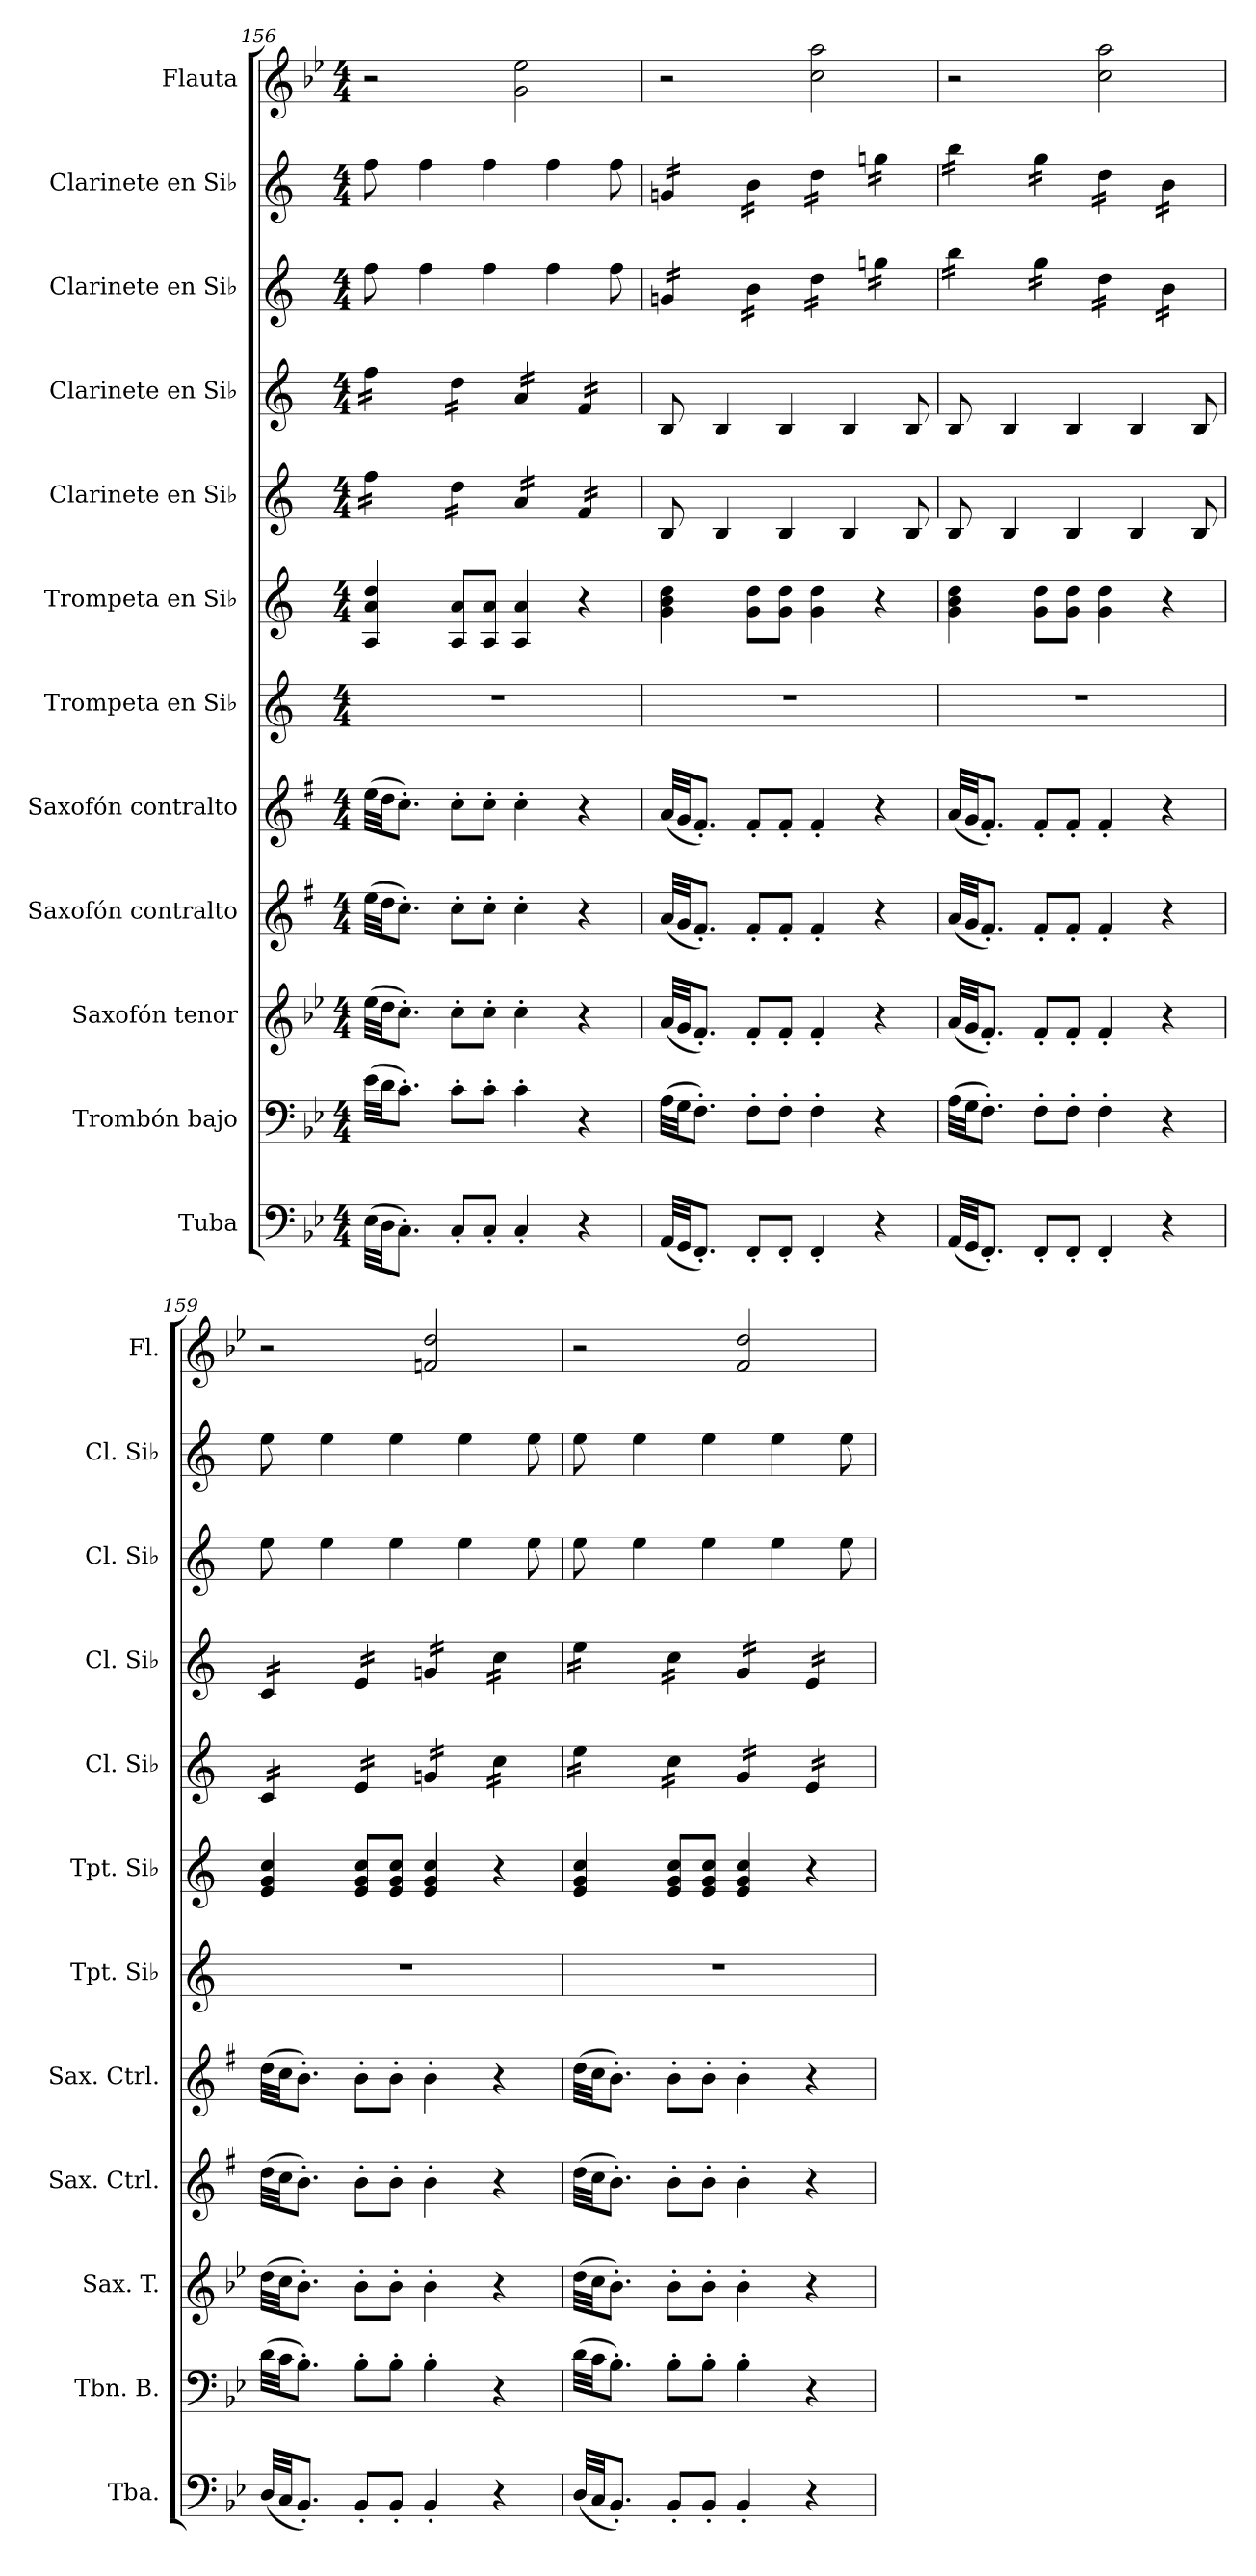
**kern	**kern	**kern	**kern	**kern	**kern	**kern	**kern	**kern	**kern	**kern	**kern
*part12	*part11	*part10	*part9	*part8	*part7	*part6	*part5	*part4	*part3	*part2	*part1
*staff12	*staff11	*staff10	*staff9	*staff8	*staff7	*staff6	*staff5	*staff4	*staff3	*staff2	*staff1
*I"Tuba	*I"Trombón bajo	*I"Saxofón tenor	*I"Saxofón contralto	*I"Saxofón contralto	*I"Trompeta en Si♭	*I"Trompeta en Si♭	*I"Clarinete en Si♭	*I"Clarinete en Si♭	*I"Clarinete en Si♭	*I"Clarinete en Si♭	*I"Flauta
*I'Tba.	*I'Tbn. B.	*I'Sax. T.	*I'Sax. Ctrl.	*I'Sax. Ctrl.	*I'Tpt. Si♭	*I'Tpt. Si♭	*I'Cl. Si♭	*I'Cl. Si♭	*I'Cl. Si♭	*I'Cl. Si♭	*I'Fl.
!!LO:PB:g=z
*clefF4	*clefF4	*clefG2	*clefG2	*clefG2	*clefG2	*clefG2	*clefG2	*clefG2	*clefG2	*clefG2	*clefG2
*	*	*ITrd8c14	*ITrd5c9	*ITrd5c9	*ITrd1c2	*ITrd1c2	*ITrd1c2	*ITrd1c2	*ITrd1c2	*ITrd1c2	*
*k[b-e-]	*k[b-e-]	*k[b-e-]	*k[b-e-]	*k[b-e-]	*k[b-e-]	*k[b-e-]	*k[b-e-]	*k[b-e-]	*k[b-e-]	*k[b-e-]	*k[b-e-]
*M4/4	*M4/4	*M4/4	*M4/4	*M4/4	*M4/4	*M4/4	*M4/4	*M4/4	*M4/4	*M4/4	*M4/4
=156	=156	=156	=156	=156	=156	=156	=156	=156	=156	=156	=156
*	*	*	*	*	*	*	*tremolo	*	*	*	*
*	*	*	*	*	*	*	*	*tremolo	*	*	*
(>32E-\LLL	(>32e-\LLL	(>32e-\LLL	(>32g\LLL	(>32g\LLL	1r	4G/ 4g/ 4cc/	16ee-\LL	16ee-\LL	8ee-\	8ee-\	2r
32D\JJ	32d\JJ	32d\JJ	32f\JJ	32f\JJ	.	.	.	.	.	.	.
8.C'\J)	8.c'\J)	8.c'\J)	8.e-'\J)	8.e-'\J)	.	.	16ee-\	16ee-\	.	.	.
.	.	.	.	.	.	.	16ee-\	16ee-\	4ee-\	4ee-\	.
.	.	.	.	.	.	.	16ee-\JJ	16ee-\JJ	.	.	.
8C'/L	8c'\L	8c'\L	8e-'\L	8e-'\L	.	8G/ 8g/L	16cc\LL	16cc\LL	.	.	.
.	.	.	.	.	.	.	16cc\	16cc\	.	.	.
8C'/J	8c'\J	8c'\J	8e-'\J	8e-'\J	.	8G/ 8g/J	16cc\	16cc\	4ee-\	4ee-\	.
.	.	.	.	.	.	.	16cc\JJ	16cc\JJ	.	.	.
4C'/	4c'\	4c'\	4e-'\	4e-'\	.	4G/ 4g/	16g/LL	16g/LL	.	.	2g\ 2ee-\
.	.	.	.	.	.	.	16g/	16g/	.	.	.
.	.	.	.	.	.	.	16g/	16g/	4ee-\	4ee-\	.
.	.	.	.	.	.	.	16g/JJ	16g/JJ	.	.	.
4r	4r	4r	4r	4r	.	4r	16e-/LL	16e-/LL	.	.	.
.	.	.	.	.	.	.	16e-/	16e-/	.	.	.
.	.	.	.	.	.	.	16e-/	16e-/	8ee-\	8ee-\	.
.	.	.	.	.	.	.	16e-/JJ	16e-/JJ	.	.	.
*	*	*	*	*	*	*	*	*Xtremolo	*	*	*
*	*	*	*	*	*	*	*Xtremolo	*	*	*	*
=157	=157	=157	=157	=157	=157	=157	=157	=157	=157	=157	=157
*	*	*	*	*	*	*	*	*	*tremolo	*	*
*	*	*	*	*	*	*	*	*	*	*tremolo	*
(<32AA/LLL	(>32A\LLL	(<32A/LLL	(<32c/LLL	(<32c/LLL	1r	4f\ 4a\ 4cc\	8A/	8A/	16fn/LL	16fn/LL	2r
32GG/JJ	32G\JJ	32G/JJ	32B-/JJ	32B-/JJ	.	.	.	.	.	.	.
8.FF'/J)	8.F'\J)	8.F'/J)	8.A'/J)	8.A'/J)	.	.	.	.	16fn/	16fn/	.
.	.	.	.	.	.	.	4A/	4A/	16fn/	16fn/	.
.	.	.	.	.	.	.	.	.	16fn/JJ	16fn/JJ	.
8FF'/L	8F'\L	8F'/L	8A'/L	8A'/L	.	8f\ 8cc\L	.	.	16a\LL	16a\LL	.
.	.	.	.	.	.	.	.	.	16a\	16a\	.
8FF'/J	8F'\J	8F'/J	8A'/J	8A'/J	.	8f\ 8cc\J	4A/	4A/	16a\	16a\	.
.	.	.	.	.	.	.	.	.	16a\JJ	16a\JJ	.
4FF'/	4F'\	4F'/	4A'/	4A'/	.	4f\ 4cc\	.	.	16cc\LL	16cc\LL	2cc\ 2aa\
.	.	.	.	.	.	.	.	.	16cc\	16cc\	.
.	.	.	.	.	.	.	4A/	4A/	16cc\	16cc\	.
.	.	.	.	.	.	.	.	.	16cc\JJ	16cc\JJ	.
4r	4r	4r	4r	4r	.	4r	.	.	16ffn\LL	16ffn\LL	.
.	.	.	.	.	.	.	.	.	16ffn\	16ffn\	.
.	.	.	.	.	.	.	8A/	8A/	16ffn\	16ffn\	.
.	.	.	.	.	.	.	.	.	16ffn\JJ	16ffn\JJ	.
=158	=158	=158	=158	=158	=158	=158	=158	=158	=158	=158	=158
(<32AA/LLL	(>32A\LLL	(<32A/LLL	(<32c/LLL	(<32c/LLL	1r	4f\ 4a\ 4cc\	8A/	8A/	16aa\LL	16aa\LL	2r
32GG/JJ	32G\JJ	32G/JJ	32B-/JJ	32B-/JJ	.	.	.	.	.	.	.
8.FF'/J)	8.F'\J)	8.F'/J)	8.A'/J)	8.A'/J)	.	.	.	.	16aa\	16aa\	.
.	.	.	.	.	.	.	4A/	4A/	16aa\	16aa\	.
.	.	.	.	.	.	.	.	.	16aa\JJ	16aa\JJ	.
8FF'/L	8F'\L	8F'/L	8A'/L	8A'/L	.	8f\ 8cc\L	.	.	16ff\LL	16ff\LL	.
.	.	.	.	.	.	.	.	.	16ff\	16ff\	.
8FF'/J	8F'\J	8F'/J	8A'/J	8A'/J	.	8f\ 8cc\J	4A/	4A/	16ff\	16ff\	.
.	.	.	.	.	.	.	.	.	16ff\JJ	16ff\JJ	.
4FF'/	4F'\	4F'/	4A'/	4A'/	.	4f\ 4cc\	.	.	16cc\LL	16cc\LL	2cc\ 2aa\
.	.	.	.	.	.	.	.	.	16cc\	16cc\	.
.	.	.	.	.	.	.	4A/	4A/	16cc\	16cc\	.
.	.	.	.	.	.	.	.	.	16cc\JJ	16cc\JJ	.
4r	4r	4r	4r	4r	.	4r	.	.	16a\LL	16a\LL	.
.	.	.	.	.	.	.	.	.	16a\	16a\	.
.	.	.	.	.	.	.	8A/	8A/	16a\	16a\	.
.	.	.	.	.	.	.	.	.	16a\JJ	16a\JJ	.
*	*	*	*	*	*	*	*	*	*	*Xtremolo	*
*	*	*	*	*	*	*	*	*	*Xtremolo	*	*
!!LO:PB:g=z
=159	=159	=159	=159	=159	=159	=159	=159	=159	=159	=159	=159
*	*	*	*	*	*	*	*tremolo	*	*	*	*
*	*	*	*	*	*	*	*	*tremolo	*	*	*
(<32D/LLL	(>32d\LLL	(>32d\LLL	(>32f\LLL	(>32f\LLL	1r	4d/ 4f/ 4b-/	16B-/LL	16B-/LL	8dd\	8dd\	2r
32C/JJ	32c\JJ	32c\JJ	32e-\JJ	32e-\JJ	.	.	.	.	.	.	.
8.BB-'/J)	8.B-'\J)	8.B-'\J)	8.d'\J)	8.d'\J)	.	.	16B-/	16B-/	.	.	.
.	.	.	.	.	.	.	16B-/	16B-/	4dd\	4dd\	.
.	.	.	.	.	.	.	16B-/JJ	16B-/JJ	.	.	.
8BB-'/L	8B-'\L	8B-'\L	8d'\L	8d'\L	.	8d/ 8f/ 8b-/L	16d/LL	16d/LL	.	.	.
.	.	.	.	.	.	.	16d/	16d/	.	.	.
8BB-'/J	8B-'\J	8B-'\J	8d'\J	8d'\J	.	8d/ 8f/ 8b-/J	16d/	16d/	4dd\	4dd\	.
.	.	.	.	.	.	.	16d/JJ	16d/JJ	.	.	.
4BB-'/	4B-'\	4B-'\	4d'\	4d'\	.	4d/ 4f/ 4b-/	16fn/LL	16fn/LL	.	.	2fn/ 2dd/
.	.	.	.	.	.	.	16fn/	16fn/	.	.	.
.	.	.	.	.	.	.	16fn/	16fn/	4dd\	4dd\	.
.	.	.	.	.	.	.	16fn/JJ	16fn/JJ	.	.	.
4r	4r	4r	4r	4r	.	4r	16b-\LL	16b-\LL	.	.	.
.	.	.	.	.	.	.	16b-\	16b-\	.	.	.
.	.	.	.	.	.	.	16b-\	16b-\	8dd\	8dd\	.
.	.	.	.	.	.	.	16b-\JJ	16b-\JJ	.	.	.
=160	=160	=160	=160	=160	=160	=160	=160	=160	=160	=160	=160
(<32D/LLL	(>32d\LLL	(>32d\LLL	(>32f\LLL	(>32f\LLL	1r	4d/ 4f/ 4b-/	16dd\LL	16dd\LL	8dd\	8dd\	2r
32C/JJ	32c\JJ	32c\JJ	32e-\JJ	32e-\JJ	.	.	.	.	.	.	.
8.BB-'/J)	8.B-'\J)	8.B-'\J)	8.d'\J)	8.d'\J)	.	.	16dd\	16dd\	.	.	.
.	.	.	.	.	.	.	16dd\	16dd\	4dd\	4dd\	.
.	.	.	.	.	.	.	16dd\JJ	16dd\JJ	.	.	.
8BB-'/L	8B-'\L	8B-'\L	8d'\L	8d'\L	.	8d/ 8f/ 8b-/L	16b-\LL	16b-\LL	.	.	.
.	.	.	.	.	.	.	16b-\	16b-\	.	.	.
8BB-'/J	8B-'\J	8B-'\J	8d'\J	8d'\J	.	8d/ 8f/ 8b-/J	16b-\	16b-\	4dd\	4dd\	.
.	.	.	.	.	.	.	16b-\JJ	16b-\JJ	.	.	.
4BB-'/	4B-'\	4B-'\	4d'\	4d'\	.	4d/ 4f/ 4b-/	16f/LL	16f/LL	.	.	2f/ 2dd/
.	.	.	.	.	.	.	16f/	16f/	.	.	.
.	.	.	.	.	.	.	16f/	16f/	4dd\	4dd\	.
.	.	.	.	.	.	.	16f/JJ	16f/JJ	.	.	.
4r	4r	4r	4r	4r	.	4r	16d/LL	16d/LL	.	.	.
.	.	.	.	.	.	.	16d/	16d/	.	.	.
.	.	.	.	.	.	.	16d/	16d/	8dd\	8dd\	.
.	.	.	.	.	.	.	16d/JJ	16d/JJ	.	.	.
*	*	*	*	*	*	*	*	*Xtremolo	*	*	*
*	*	*	*	*	*	*	*Xtremolo	*	*	*	*
=	=	=	=	=	=	=	=	=	=	=	=
*-	*-	*-	*-	*-	*-	*-	*-	*-	*-	*-	*-
